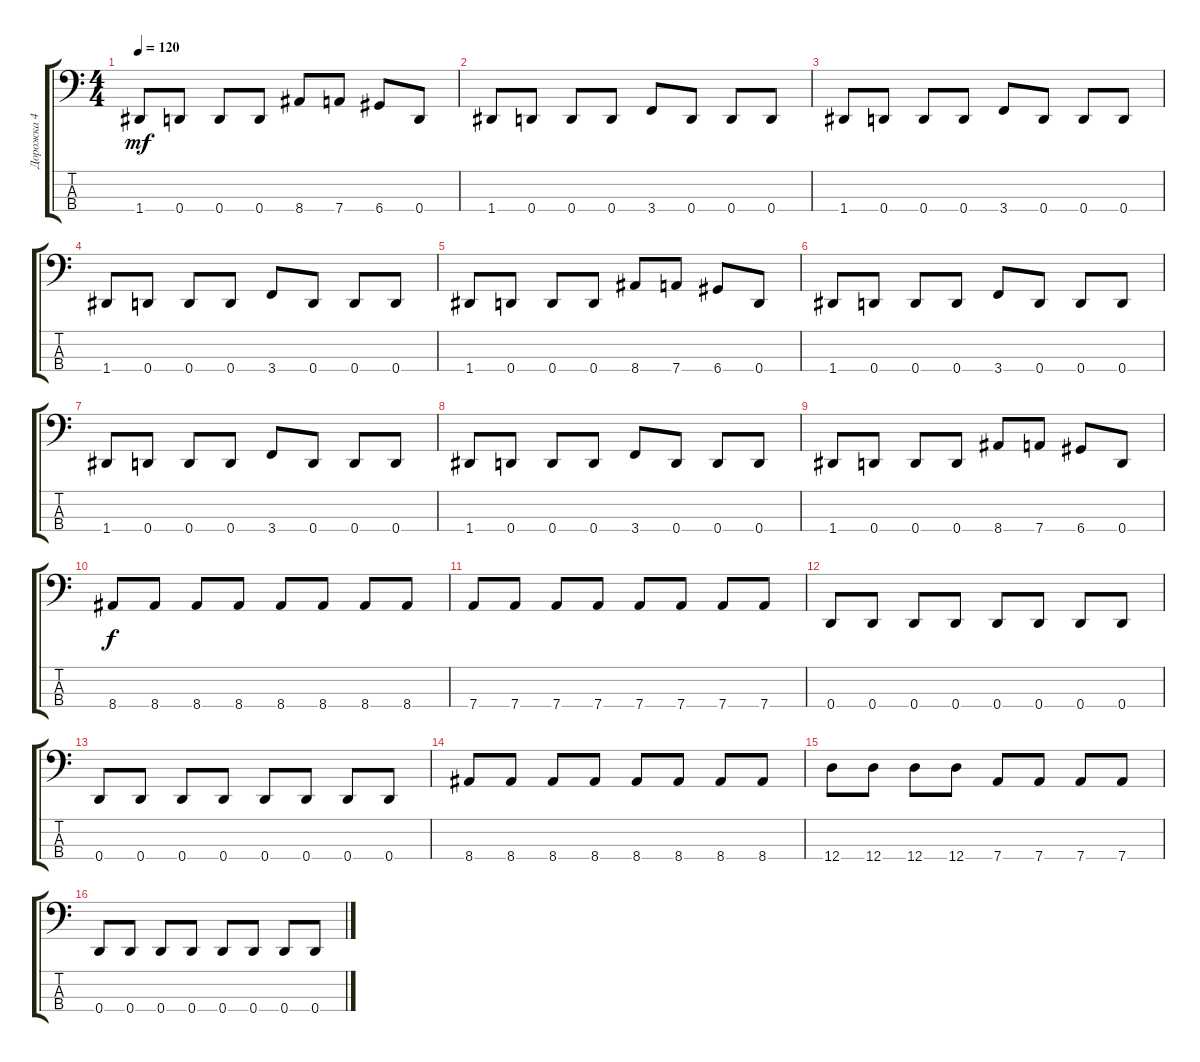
\track ("Дорожка 4" "Дорожка 4") {instrument electricbassfinger}
\staff {score tabs}
\tuning (G2 D2 A1 D1) {hide}
\ts (4 4)
\tempo 120
\clef f4
\ks c
1.4.8{dy mf} 0.4.8 0.4.8 0.4.8 8.4.8 7.4.8 6.4.8 0.4.8 |
1.4.8 0.4.8 0.4.8 0.4.8 3.4.8 0.4.8 0.4.8 0.4.8 |
1.4.8 0.4.8 0.4.8 0.4.8 3.4.8 0.4.8 0.4.8 0.4.8 |
1.4.8 0.4.8 0.4.8 0.4.8 3.4.8 0.4.8 0.4.8 0.4.8 |
1.4.8 0.4.8 0.4.8 0.4.8 8.4.8 7.4.8 6.4.8 0.4.8 |
1.4.8 0.4.8 0.4.8 0.4.8 3.4.8 0.4.8 0.4.8 0.4.8 |
1.4.8 0.4.8 0.4.8 0.4.8 3.4.8 0.4.8 0.4.8 0.4.8 |
1.4.8 0.4.8 0.4.8 0.4.8 3.4.8 0.4.8 0.4.8 0.4.8 |
1.4.8 0.4.8 0.4.8 0.4.8 8.4.8 7.4.8 6.4.8 0.4.8 |
8.4.8{dy f} 8.4.8 8.4.8 8.4.8 8.4.8 8.4.8 8.4.8 8.4.8 |
7.4.8 7.4.8 7.4.8 7.4.8 7.4.8 7.4.8 7.4.8 7.4.8 |
0.4.8 0.4.8 0.4.8 0.4.8 0.4.8 0.4.8 0.4.8 0.4.8 |
0.4.8 0.4.8 0.4.8 0.4.8 0.4.8 0.4.8 0.4.8 0.4.8 |
8.4.8 8.4.8 8.4.8 8.4.8 8.4.8 8.4.8 8.4.8 8.4.8 |
12.4.8 12.4.8 12.4.8 12.4.8 7.4.8 7.4.8 7.4.8 7.4.8 |
0.4.8 0.4.8 0.4.8 0.4.8 0.4.8 0.4.8 0.4.8 0.4.8
